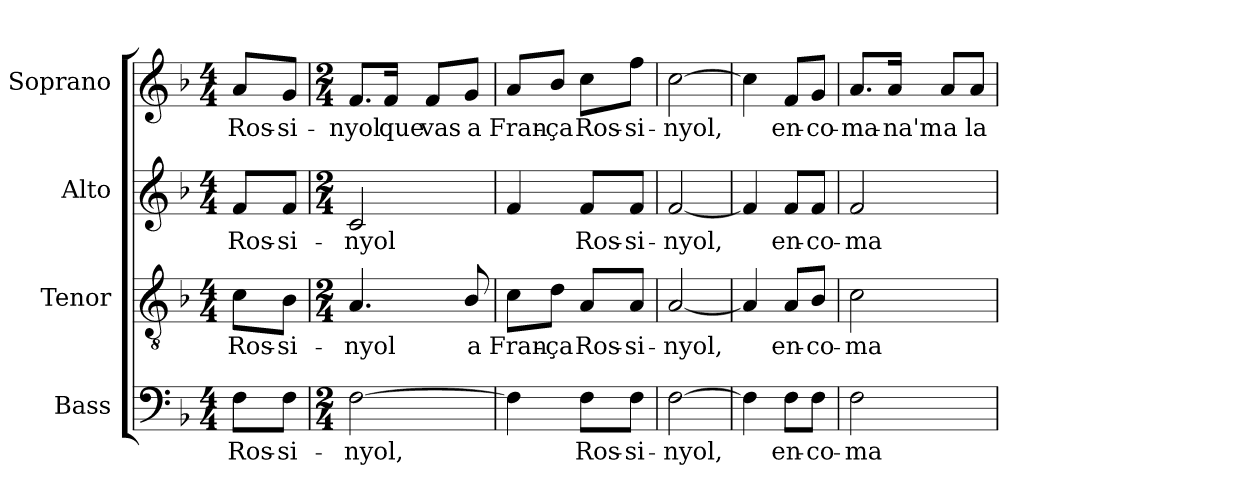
**kern	**text	**kern	**text	**kern	**text	**kern	**text
*part4	*part4	*part3	*part3	*part2	*part2	*part1	*part1
*staff4	*staff4	*staff3	*staff3	*staff2	*staff2	*staff1	*staff1
*I"Bass	*	*I"Tenor	*	*I"Alto	*	*I"Soprano	*
*I'B.	*	*I'T.	*	*I'A.	*	*I'S.	*
!!LO:PB:g=z
*clefF4	*	*clefGv2	*	*clefG2	*	*clefG2	*
*	*	*ITrd7c12	*	*	*	*	*
*k[b-]	*	*k[b-]	*	*k[b-]	*	*k[b-]	*
*F:	*	*F:	*	*F:	*	*F:	*
*M4/4	*	*M4/4	*	*M4/4	*	*M4/4	*
=1	=1	=1	=1	=1	=1	=1	=1
!	!LO:LY:b:color=#000000	!	!	!	!	!	!
!	!	!	!LO:LY:b:color=#000000	!	!	!	!
!	!	!	!	!	!LO:LY:b:color=#000000	!	!
!	!	!	!	!	!	!	!LO:LY:b:color=#000000
8Fi\L	Ros-	8Ci\L	Ros-	8fi/L	Ros-	8ai/L	Ros-
!	!LO:LY:b:color=#000000	!	!	!	!	!	!
!	!	!	!LO:LY:b:color=#000000	!	!	!	!
!	!	!	!	!	!LO:LY:b:color=#000000	!	!
!	!	!	!	!	!	!	!LO:LY:b:color=#000000
8Fi\J	-si-	8BB-i\J	-si-	8fi/J	-si-	8gi/J	-si-
=2	=2	=2	=2	=2	=2	=2	=2
*M2/4	*	*M2/4	*	*M2/4	*	*M2/4	*
!	!LO:LY:b:color=#000000	!	!	!	!	!	!
!	!	!	!LO:LY:b:color=#000000	!	!	!	!
!	!	!	!	!	!LO:LY:b:color=#000000	!	!
!	!	!	!	!	!	!	!LO:LY:b:color=#000000
[2Fi\	-nyol,	4.AAi/	-nyol	2ci/	-nyol	8.fi/L	-nyol
!	!	!	!	!	!	!	!LO:LY:b:color=#000000
.	.	.	.	.	.	16fi/Jk	que
!	!	!	!	!	!	!	!LO:LY:b:color=#000000
.	.	.	.	.	.	8fi/L	vas
!	!	!	!LO:LY:b:color=#000000	!	!	!	!
!	!	!	!	!	!	!	!LO:LY:b:color=#000000
.	.	8BB-i/	a	.	.	8gi/J	a
=3	=3	=3	=3	=3	=3	=3	=3
!	!	!	!LO:LY:b:color=#000000	!	!	!	!
!	!	!	!	!	!	!	!LO:LY:b:color=#000000
4Fi\]	.	8Ci\L	Fran-	4fi/	.	8ai/L	Fran-
!	!	!	!LO:LY:b:color=#000000	!	!	!	!
!	!	!	!	!	!	!	!LO:LY:b:color=#000000
.	.	8Di\J	-ça	.	.	8b-i/J	-ça
!	!LO:LY:b:color=#000000	!	!	!	!	!	!
!	!	!	!LO:LY:b:color=#000000	!	!	!	!
!	!	!	!	!	!LO:LY:b:color=#000000	!	!
!	!	!	!	!	!	!	!LO:LY:b:color=#000000
8Fi\L	Ros-	8AAi/L	Ros-	8fi/L	Ros-	8cci\L	Ros-
!	!LO:LY:b:color=#000000	!	!	!	!	!	!
!	!	!	!LO:LY:b:color=#000000	!	!	!	!
!	!	!	!	!	!LO:LY:b:color=#000000	!	!
!	!	!	!	!	!	!	!LO:LY:b:color=#000000
8Fi\J	-si-	8AAi/J	-si-	8fi/J	-si-	8ffi\J	-si-
=4	=4	=4	=4	=4	=4	=4	=4
!	!LO:LY:b:color=#000000	!	!	!	!	!	!
!	!	!	!LO:LY:b:color=#000000	!	!	!	!
!	!	!	!	!	!LO:LY:b:color=#000000	!	!
!	!	!	!	!	!	!	!LO:LY:b:color=#000000
[2Fi\	-nyol,	[2AAi/	-nyol,	[2fi/	-nyol,	[2cci\	-nyol,
=5	=5	=5	=5	=5	=5	=5	=5
4Fi\]	.	4AAi/]	.	4fi/]	.	4cci\]	.
!	!LO:LY:b:color=#000000	!	!	!	!	!	!
!	!	!	!LO:LY:b:color=#000000	!	!	!	!
!	!	!	!	!	!LO:LY:b:color=#000000	!	!
!	!	!	!	!	!	!	!LO:LY:b:color=#000000
8Fi\L	en-	8AAi/L	en-	8fi/L	en-	8fi/L	en-
!	!LO:LY:b:color=#000000	!	!	!	!	!	!
!	!	!	!LO:LY:b:color=#000000	!	!	!	!
!	!	!	!	!	!LO:LY:b:color=#000000	!	!
!	!	!	!	!	!	!	!LO:LY:b:color=#000000
8Fi\J	-co-	8BB-i/J	-co-	8fi/J	-co-	8gi/J	-co-
=6	=6	=6	=6	=6	=6	=6	=6
!	!LO:LY:b:color=#000000	!	!	!	!	!	!
!	!	!	!LO:LY:b:color=#000000	!	!	!	!
!	!	!	!	!	!LO:LY:b:color=#000000	!	!
!	!	!	!	!	!	!	!LO:LY:b:color=#000000
2Fi\	-ma-	2Ci\	-ma-	2fi/	-ma-	8.ai/L	-ma-
!	!	!	!	!	!	!	!LO:LY:b:color=#000000
.	.	.	.	.	.	16ai/Jk	-na'm
!	!	!	!	!	!	!	!LO:LY:b:color=#000000
.	.	.	.	.	.	8ai/L	a
!	!	!	!	!	!	!	!LO:LY:b:color=#000000
.	.	.	.	.	.	8ai/J	la
=	=	=	=	=	=	=	=
*-	*-	*-	*-	*-	*-	*-	*-
